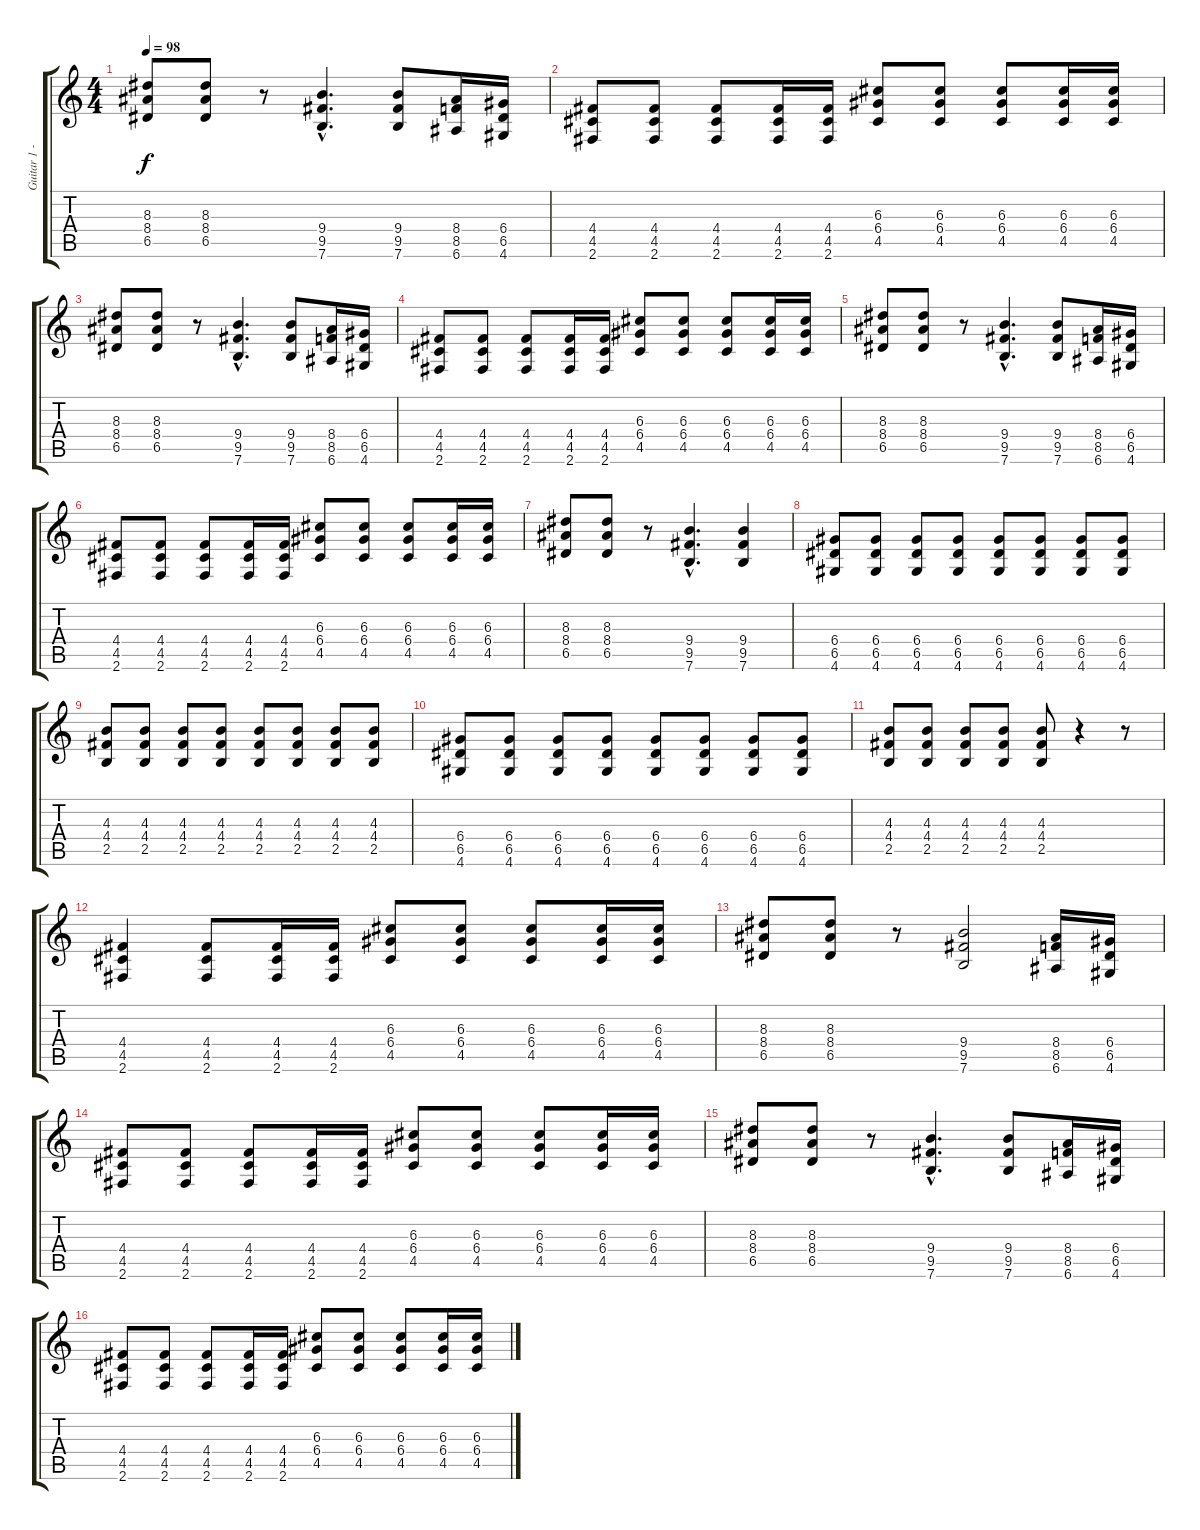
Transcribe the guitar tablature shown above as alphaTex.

\track ("Guitar 1 - Electric" "Guitar 1 -") {instrument electricguitarclean}
\staff {score tabs}
\tuning (E4 B3 G3 D3 A2 E2) {hide}
\ts (4 4)
\tempo 98
\clef g2
\ks c
(8.3 8.4 6.5).8{dy f} (8.3 8.4 6.5).8 r.8 (9.4{hac} 9.5{hac} 7.6{hac}).4{d} (9.4 9.5 7.6).8 (8.4 8.5 6.6).16 (6.4 6.5 4.6).16 |
(4.4 4.5 2.6).8 (4.4 4.5 2.6).8 (4.4 4.5 2.6).8 (4.4 4.5 2.6).16 (4.4 4.5 2.6).16 (6.3 6.4 4.5).8 (6.3 6.4 4.5).8 (6.3 6.4 4.5).8 (6.3 6.4 4.5).16 (6.3 6.4 4.5).16 |
(8.3 8.4 6.5).8 (8.3 8.4 6.5).8 r.8 (9.4{hac} 9.5{hac} 7.6{hac}).4{d} (9.4 9.5 7.6).8 (8.4 8.5 6.6).16 (6.4 6.5 4.6).16 |
(4.4 4.5 2.6).8 (4.4 4.5 2.6).8 (4.4 4.5 2.6).8 (4.4 4.5 2.6).16 (4.4 4.5 2.6).16 (6.3 6.4 4.5).8 (6.3 6.4 4.5).8 (6.3 6.4 4.5).8 (6.3 6.4 4.5).16 (6.3 6.4 4.5).16 |
(8.3 8.4 6.5).8 (8.3 8.4 6.5).8 r.8 (9.4{hac} 9.5{hac} 7.6{hac}).4{d} (9.4 9.5 7.6).8 (8.4 8.5 6.6).16 (6.4 6.5 4.6).16 |
(4.4 4.5 2.6).8 (4.4 4.5 2.6).8 (4.4 4.5 2.6).8 (4.4 4.5 2.6).16 (4.4 4.5 2.6).16 (6.3 6.4 4.5).8 (6.3 6.4 4.5).8 (6.3 6.4 4.5).8 (6.3 6.4 4.5).16 (6.3 6.4 4.5).16 |
(8.3 8.4 6.5).8 (8.3 8.4 6.5).8 r.8 (9.4{hac} 9.5{hac} 7.6{hac}).4{d} (9.4 9.5 7.6).4 |
(6.4 6.5 4.6).8 (6.4 6.5 4.6).8 (6.4 6.5 4.6).8 (6.4 6.5 4.6).8 (6.4 6.5 4.6).8 (6.4 6.5 4.6).8 (6.4 6.5 4.6).8 (6.4 6.5 4.6).8 |
(4.3 4.4 2.5).8 (4.3 4.4 2.5).8 (4.3 4.4 2.5).8 (4.3 4.4 2.5).8 (4.3 4.4 2.5).8 (4.3 4.4 2.5).8 (4.3 4.4 2.5).8 (4.3 4.4 2.5).8 |
(6.4 6.5 4.6).8 (6.4 6.5 4.6).8 (6.4 6.5 4.6).8 (6.4 6.5 4.6).8 (6.4 6.5 4.6).8 (6.4 6.5 4.6).8 (6.4 6.5 4.6).8 (6.4 6.5 4.6).8 |
(4.3 4.4 2.5).8 (4.3 4.4 2.5).8 (4.3 4.4 2.5).8 (4.3 4.4 2.5).8 (4.3 4.4 2.5).8 r.4 r.8 |
(4.4 4.5 2.6).4 (4.4 4.5 2.6).8 (4.4 4.5 2.6).16 (4.4 4.5 2.6).16 (6.3 6.4 4.5).8 (6.3 6.4 4.5).8 (6.3 6.4 4.5).8 (6.3 6.4 4.5).16 (6.3 6.4 4.5).16 |
(8.3 8.4 6.5).8 (8.3 8.4 6.5).8 r.8 (9.4 9.5 7.6).2 (8.4 8.5 6.6).16 (6.4 6.5 4.6).16 |
(4.4 4.5 2.6).8 (4.4 4.5 2.6).8 (4.4 4.5 2.6).8 (4.4 4.5 2.6).16 (4.4 4.5 2.6).16 (6.3 6.4 4.5).8 (6.3 6.4 4.5).8 (6.3 6.4 4.5).8 (6.3 6.4 4.5).16 (6.3 6.4 4.5).16 |
(8.3 8.4 6.5).8 (8.3 8.4 6.5).8 r.8 (9.4{hac} 9.5{hac} 7.6{hac}).4{d} (9.4 9.5 7.6).8 (8.4 8.5 6.6).16 (6.4 6.5 4.6).16 |
(4.4 4.5 2.6).8 (4.4 4.5 2.6).8 (4.4 4.5 2.6).8 (4.4 4.5 2.6).16 (4.4 4.5 2.6).16 (6.3 6.4 4.5).8 (6.3 6.4 4.5).8 (6.3 6.4 4.5).8 (6.3 6.4 4.5).16 (6.3 6.4 4.5).16
